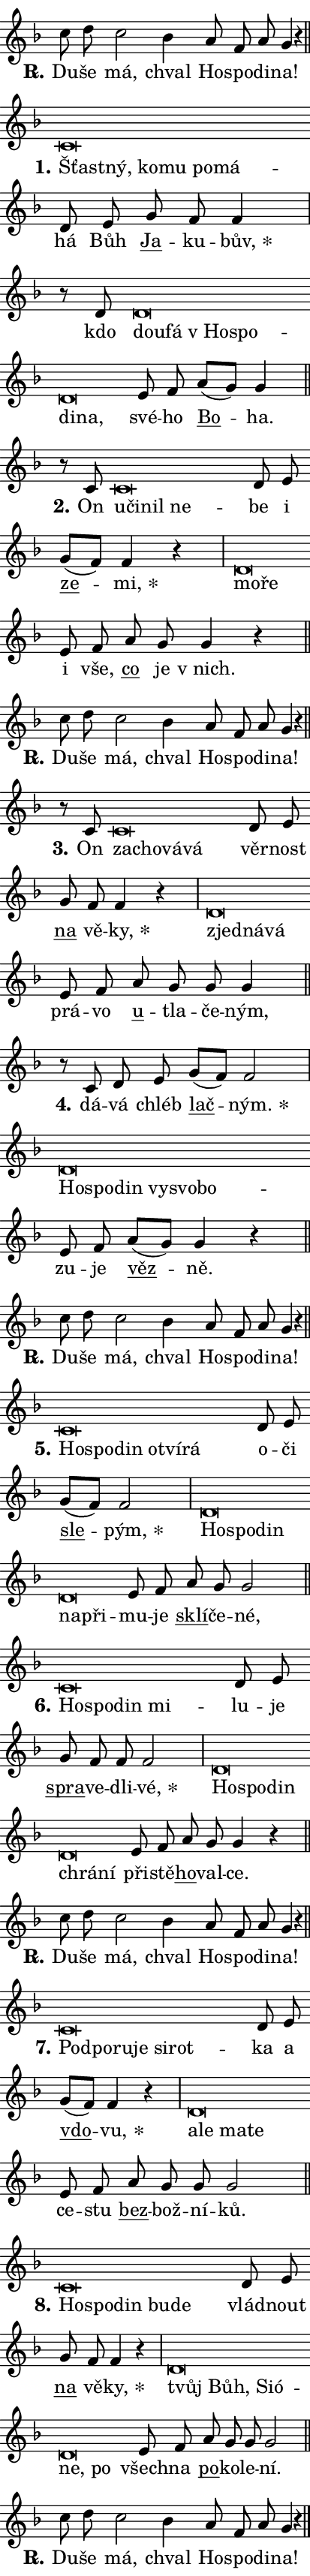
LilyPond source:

\version "2.22.1"
\header { tagline = "" }
\paper {
  indent = 0\cm
  top-margin = 0\cm
  right-margin = 0\cm
  bottom-margin = 0\cm
  left-margin = 0\cm
  paper-width = 7\cm
  page-breaking = #ly:one-page-breaking
  system-system-spacing.basic-distance = #11
  score-system-spacing.basic-distance = #11
  ragged-last = ##f
}


%% Author: Thomas Morley
%% https://lists.gnu.org/archive/html/lilypond-user/2020-05/msg00002.html
#(define (line-position grob)
"Returns position of @var[grob} in current system:
   @code{'start}, if at first time-step
   @code{'end}, if at last time-step
   @code{'middle} otherwise
"
  (let* ((col (ly:item-get-column grob))
         (ln (ly:grob-object col 'left-neighbor))
         (rn (ly:grob-object col 'right-neighbor))
         (col-to-check-left (if (ly:grob? ln) ln col))
         (col-to-check-right (if (ly:grob? rn) rn col))
         (break-dir-left
           (and
             (ly:grob-property col-to-check-left 'non-musical #f)
             (ly:item-break-dir col-to-check-left)))
         (break-dir-right
           (and
             (ly:grob-property col-to-check-right 'non-musical #f)
             (ly:item-break-dir col-to-check-right))))
        (cond ((eqv? 1 break-dir-left) 'start)
              ((eqv? -1 break-dir-right) 'end)
              (else 'middle))))

#(define (tranparent-at-line-position vctor)
  (lambda (grob)
  "Relying on @code{line-position} select the relevant enry from @var{vctor}.
Used to determine transparency,"
    (case (line-position grob)
      ((end) (not (vector-ref vctor 0)))
      ((middle) (not (vector-ref vctor 1)))
      ((start) (not (vector-ref vctor 2))))))

noteHeadBreakVisibility =
#(define-music-function (break-visibility)(vector?)
"Makes @code{NoteHead}s transparent relying on @var{break-visibility}"
#{
  \override NoteHead.transparent =
    #(tranparent-at-line-position break-visibility)
#})

#(define delete-ledgers-for-transparent-note-heads
  (lambda (grob)
    "Reads whether a @code{NoteHead} is transparent.
If so this @code{NoteHead} is removed from @code{'note-heads} from
@var{grob}, which is supposed to be @code{LedgerLineSpanner}.
As a result ledgers are not printed for this @code{NoteHead}"
    (let* ((nhds-array (ly:grob-object grob 'note-heads))
           (nhds-list
             (if (ly:grob-array? nhds-array)
                 (ly:grob-array->list nhds-array)
                 '()))
           ;; Relies on the transparent-property being done before
           ;; Staff.LedgerLineSpanner.after-line-breaking is executed.
           ;; This is fragile ...
           (to-keep
             (remove
               (lambda (nhd)
                 (ly:grob-property nhd 'transparent #f))
               nhds-list)))
      ;; TODO find a better method to iterate over grob-arrays, similiar
      ;; to filter/remove etc for lists
      ;; For now rebuilt from scratch
      (set! (ly:grob-object grob 'note-heads)  '())
      (for-each
        (lambda (nhd)
          (ly:pointer-group-interface::add-grob grob 'note-heads nhd))
        to-keep))))

hideNotes = {
  \noteHeadBreakVisibility #begin-of-line-visible
}
unHideNotes = {
  \noteHeadBreakVisibility #all-visible
}

% work-around for resetting accidentals
% https://lilypond.org/doc/v2.23/Documentation/notation/displaying-rhythms#unmetered-music
cadenzaMeasure = {
  \cadenzaOff
  \partial 1024 s1024
  \cadenzaOn
}

#(define-markup-command (accent layout props text) (markup?)
  "Underline accented syllable"
  (interpret-markup layout props
    #{\markup \override #'(offset . 4.3) \underline { #text }#}))

responsum = \markup \concat {
  "R" \hspace #-1.05 \path #0.1 #'((moveto 0 0.07) (lineto 0.9 0.8)) \hspace #0.05 "."
}

\layout {
    \context {
        \Staff
        \remove "Time_signature_engraver"
        \override LedgerLineSpanner.after-line-breaking = #delete-ledgers-for-transparent-note-heads
    }
    \context {
        \Voice {
            \override NoteHead.output-attributes = #'((class . "notehead"))
            \override Hairpin.height = #0.55
        }
    }
    \context {
        \Lyrics {
            \override StanzaNumber.output-attributes = #'((class . "stanzanumber"))
            \override LyricSpace.minimum-distance = #0.9
            \override LyricText.font-name = #"TeX Gyre Schola"
            \override LyricText.font-size = 1
            \override StanzaNumber.font-name = #"TeX Gyre Schola Bold"
            \override StanzaNumber.font-size = 1
        }
    }
}

% magnetic-lyrics.ily
%
%   written by
%     Jean Abou Samra <jean@abou-samra.fr>
%     Werner Lemberg <wl@gnu.org>
%
%   adapted by
%     Jiri Hon <jiri.hon@gmail.com>
%
% Version 2022-Apr-15

% https://www.mail-archive.com/lilypond-user@gnu.org/msg149350.html

#(define (Left_hyphen_pointer_engraver context)
   "Collect syllable-hyphen-syllable occurrences in lyrics and store
them in properties.  This engraver only looks to the left.  For
example, if the lyrics input is @code{foo -- bar}, it does the
following.

@itemize @bullet
@item
Set the @code{text} property of the @code{LyricHyphen} grob between
@q{foo} and @q{bar} to @code{foo}.

@item
Set the @code{left-hyphen} property of the @code{LyricText} grob with
text @q{foo} to the @code{LyricHyphen} grob between @q{foo} and
@q{bar}.
@end itemize

Use this auxiliary engraver in combination with the
@code{lyric-@/text::@/apply-@/magnetic-@/offset!} hook."
   (let ((hyphen #f)
         (text #f))
     (make-engraver
      (acknowledgers
       ((lyric-syllable-interface engraver grob source-engraver)
        (set! text grob)))
      (end-acknowledgers
       ((lyric-hyphen-interface engraver grob source-engraver)
        ;(when (not (grob::has-interface grob 'lyric-space-interface))
          (set! hyphen grob)));)
      ((stop-translation-timestep engraver)
       (when (and text hyphen)
         (ly:grob-set-object! text 'left-hyphen hyphen))
       (set! text #f)
       (set! hyphen #f)))))

#(define (lyric-text::apply-magnetic-offset! grob)
   "If the space between two syllables is less than the value in
property @code{LyricText@/.details@/.squash-threshold}, move the right
syllable to the left so that it gets concatenated with the left
syllable.

Use this function as a hook for
@code{LyricText@/.after-@/line-@/breaking} if the
@code{Left_@/hyphen_@/pointer_@/engraver} is active."
   (let ((hyphen (ly:grob-object grob 'left-hyphen #f)))
     (when hyphen
       (let ((left-text (ly:spanner-bound hyphen LEFT)))
         (when (grob::has-interface left-text 'lyric-syllable-interface)
           (let* ((common (ly:grob-common-refpoint grob left-text X))
                  (this-x-ext (ly:grob-extent grob common X))
                  (left-x-ext
                   (begin
                     ;; Trigger magnetism for left-text.
                     (ly:grob-property left-text 'after-line-breaking)
                     (ly:grob-extent left-text common X)))
                  ;; `delta` is the gap width between two syllables.
                  (delta (- (interval-start this-x-ext)
                            (interval-end left-x-ext)))
                  (details (ly:grob-property grob 'details))
                  (threshold (assoc-get 'squash-threshold details 0.2)))
             (when (< delta threshold)
               (let* (;; We have to manipulate the input text so that
                      ;; ligatures crossing syllable boundaries are not
                      ;; disabled.  For languages based on the Latin
                      ;; script this is essentially a beautification.
                      ;; However, for non-Western scripts it can be a
                      ;; necessity.
                      (lt (ly:grob-property left-text 'text))
                      (rt (ly:grob-property grob 'text))
                      (is-space (grob::has-interface hyphen 'lyric-space-interface))
                      (space (if is-space " " ""))
                      (space-markup (grob-interpret-markup grob " "))
                      (space-size (interval-length (ly:stencil-extent space-markup X)))
                      (extra-delta (if is-space space-size 0))
                      ;; Append new syllable.
                      (ltrt-space (if (and (string? lt) (string? rt))
                                (string-append lt space rt)
                                (make-concat-markup (list lt space rt))))
                      ;; Right-align `ltrt` to the right side.
                      (ltrt-space-markup (grob-interpret-markup
                               grob
                               (make-translate-markup
                                (cons (interval-length this-x-ext) 0)
                                (make-right-align-markup ltrt-space)))))
                 (begin
                   ;; Don't print `left-text`.
                   (ly:grob-set-property! left-text 'stencil #f)
                   ;; Set text and stencil (which holds all collected
                   ;; syllables so far) and shift it to the left.
                   (ly:grob-set-property! grob 'text ltrt-space)
                   (ly:grob-set-property! grob 'stencil ltrt-space-markup)
                   (ly:grob-translate-axis! grob (- (- delta extra-delta)) X))))))))))


#(define (lyric-hyphen::displace-bounds-first grob)
   ;; Make very sure this callback isn't triggered too early.
   (let ((left (ly:spanner-bound grob LEFT))
         (right (ly:spanner-bound grob RIGHT)))
     (ly:grob-property left 'after-line-breaking)
     (ly:grob-property right 'after-line-breaking)
     (ly:lyric-hyphen::print grob)))

squashThreshold = #0.4

\layout {
  \context {
    \Lyrics
    \consists #Left_hyphen_pointer_engraver
    \override LyricText.after-line-breaking =
      #lyric-text::apply-magnetic-offset!
    \override LyricHyphen.stencil = #lyric-hyphen::displace-bounds-first
    \override LyricText.details.squash-threshold = \squashThreshold
    \override LyricHyphen.minimum-distance = 0
    \override LyricHyphen.minimum-length = \squashThreshold
  }
}

squash = \override LyricText.details.squash-threshold = 9999
unSquash = \override LyricText.details.squash-threshold = \squashThreshold

left = \override LyricText.self-alignment-X = #LEFT
unLeft = \revert LyricText.self-alignment-X

starOffset = #(lambda (grob) 
                (let ((x_offset (ly:self-alignment-interface::aligned-on-x-parent grob)))
                  (if (= x_offset 0) 0 (+ x_offset 1.2))))

star = #(define-music-function (syllable)(string?)
"Append star separator at the end of a syllable"
#{
  \once \override LyricText.X-offset = #starOffset
  \lyricmode { \markup {
    #syllable
    \override #'((font-name . "TeX Gyre Schola Bold")) \hspace #0.2 \lower #0.65 \larger "*"
  } }
#})

starAccent = #(define-music-function (syllable)(string?)
"Append star separator at the end of a syllable and make accent"
#{
  \once \override LyricText.X-offset = #starOffset
  \lyricmode { \markup {
    \accent #syllable
    \override #'((font-name . "TeX Gyre Schola Bold")) \hspace #0.2 \lower #0.65 \larger "*"
  } }
#})

breath = #(define-music-function (syllable)(string?)
"Append breathing indicator at the end of a syllable"
#{
  \lyricmode { \markup { #syllable "+" } }
#})

optionalBreath = #(define-music-function (syllable)(string?)
"Append optional breathing indicator at the end of a syllable"
#{
  \lyricmode { \markup { #syllable "(+)" } }
#})


\score {
    <<
        \new Voice = "melody" { \cadenzaOn \key f \major \relative { c''8 d c2 bes4 a8 f a g4 r \cadenzaMeasure \bar "||" \break }
\relative { c'\breve*1/16 \hideNotes \breve*1/16 \bar "" \breve*1/16 \bar "" \breve*1/16 \bar "" \breve*1/16 \breve*1/16 \bar "" \unHideNotes d8 e \bar "" g f f4 \cadenzaMeasure \bar "|" r8 d8 d\breve*1/16 \hideNotes \breve*1/16 \bar "" \breve*1/16 \bar "" \breve*1/16 \bar "" \breve*1/16 \breve*1/16 \bar "" \unHideNotes e8 f \bar "" a[( g)] g4 \cadenzaMeasure \bar "||" \break }
\relative { r8 c'8 c\breve*1/16 \hideNotes \breve*1/16 \bar "" \breve*1/16 \breve*1/16 \bar "" \unHideNotes d8 e \bar "" g[( f)] f4 r \cadenzaMeasure \bar "|" d\breve*1/16 \hideNotes \breve*1/16 \bar "" \unHideNotes e8 f \bar "" a g g4 r \cadenzaMeasure \bar "||" \break }
\relative { c''8 d c2 bes4 a8 f a g4 r \cadenzaMeasure \bar "||" \break }
\relative { r8 c'8 c\breve*1/16 \hideNotes \breve*1/16 \bar "" \breve*1/16 \breve*1/16 \bar "" \unHideNotes d8 e \bar "" g f f4 r \cadenzaMeasure \bar "|" d\breve*1/16 \hideNotes \breve*1/16 \breve*1/16 \bar "" \unHideNotes e8 f \bar "" a g g g4 \cadenzaMeasure \bar "||" \break }
\relative { r8 c' d8 e \bar "" g[( f)] f2 \cadenzaMeasure \bar "|" d\breve*1/16 \hideNotes \breve*1/16 \bar "" \breve*1/16 \bar "" \breve*1/16 \bar "" \breve*1/16 \breve*1/16 \bar "" \unHideNotes e8 f \bar "" a[( g)] g4 r \cadenzaMeasure \bar "||" \break }
\relative { c''8 d c2 bes4 a8 f a g4 r \cadenzaMeasure \bar "||" \break }
\relative { c'\breve*1/16 \hideNotes \breve*1/16 \bar "" \breve*1/16 \bar "" \breve*1/16 \bar "" \breve*1/16 \breve*1/16 \bar "" \unHideNotes d8 e \bar "" g[( f)] f2 \cadenzaMeasure \bar "|" d\breve*1/16 \hideNotes \breve*1/16 \bar "" \breve*1/16 \bar "" \breve*1/16 \breve*1/16 \bar "" \unHideNotes e8 f \bar "" a g g2 \cadenzaMeasure \bar "||" \break }
\relative { c'\breve*1/16 \hideNotes \breve*1/16 \bar "" \breve*1/16 \breve*1/16 \bar "" \unHideNotes d8 e \bar "" g f f f2 \cadenzaMeasure \bar "|" d\breve*1/16 \hideNotes \breve*1/16 \bar "" \breve*1/16 \bar "" \breve*1/16 \breve*1/16 \bar "" \unHideNotes e8 f \bar "" a g g4 r \cadenzaMeasure \bar "||" \break }
\relative { c''8 d c2 bes4 a8 f a g4 r \cadenzaMeasure \bar "||" \break }
\relative { c'\breve*1/16 \hideNotes \breve*1/16 \bar "" \breve*1/16 \bar "" \breve*1/16 \bar "" \breve*1/16 \breve*1/16 \bar "" \unHideNotes d8 e \bar "" g[( f)] f4 r \cadenzaMeasure \bar "|" d\breve*1/16 \hideNotes \breve*1/16 \bar "" \breve*1/16 \breve*1/16 \bar "" \unHideNotes e8 f \bar "" a g g g2 \cadenzaMeasure \bar "||" \break }
\relative { c'\breve*1/16 \hideNotes \breve*1/16 \bar "" \breve*1/16 \bar "" \breve*1/16 \breve*1/16 \bar "" \unHideNotes d8 e \bar "" g f f4 r \cadenzaMeasure \bar "|" d\breve*1/16 \hideNotes \breve*1/16 \bar "" \breve*1/16 \bar "" \breve*1/16 \bar "" \breve*1/16 \breve*1/16 \bar "" \unHideNotes e8 f \bar "" a g g g2 \cadenzaMeasure \bar "||" \break }
\relative { c''8 d c2 bes4 a8 f a g4 r \cadenzaMeasure \bar "||" \break } \bar "|." }
        \new Lyrics \lyricsto "melody" { \lyricmode { \set stanza = \responsum
Du -- še má, chval Ho -- spo -- di -- na!
\set stanza = "1."
\left Šťast -- \squash ný, ko -- mu po -- má -- \unLeft \unSquash há Bůh \markup \accent Ja -- ku -- \star bův, kdo \left dou -- \squash fá "v Ho" -- spo -- di -- na, \unLeft \unSquash své -- ho \markup \accent Bo -- ha.
\set stanza = "2."
On \left u -- \squash či -- nil ne -- \unLeft \unSquash be i \markup \accent ze -- \star mi, \left mo -- \squash ře \unLeft \unSquash i vše, \markup \accent co je "v nich."
\set stanza = \responsum
Du -- še má, chval Ho -- spo -- di -- na!
\set stanza = "3."
On \left za -- \squash cho -- vá -- vá \unLeft \unSquash věr -- nost \markup \accent na vě -- \star ky, \left zjed -- \squash ná -- vá \unLeft \unSquash prá -- vo \markup \accent u -- tla -- če -- ným,
\set stanza = "4."
dá -- vá chléb \markup \accent lač -- \star ným. \left Ho -- \squash spo -- din vy -- svo -- bo -- \unLeft \unSquash zu -- je \markup \accent věz -- ně.
\set stanza = \responsum
Du -- še má, chval Ho -- spo -- di -- na!
\set stanza = "5."
\left Ho -- \squash spo -- din o -- tví -- rá \unLeft \unSquash o -- či \markup \accent sle -- \star pým, \left Ho -- \squash spo -- din na -- při -- \unLeft \unSquash mu -- je \markup \accent sklí -- če -- né,
\set stanza = "6."
\left Ho -- \squash spo -- din mi -- \unLeft \unSquash lu -- je \markup \accent spra -- ve -- dli -- \star vé, \left Ho -- \squash spo -- din chrá -- ní \unLeft \unSquash při -- stě -- \markup \accent ho -- val -- ce.
\set stanza = \responsum
Du -- še má, chval Ho -- spo -- di -- na!
\set stanza = "7."
\left Pod -- \squash po -- ru -- je si -- rot -- \unLeft \unSquash ka a \markup \accent vdo -- \star vu, \left a -- \squash le ma -- te \unLeft \unSquash ce -- stu \markup \accent bez -- bož -- ní -- ků.
\set stanza = "8."
\left Ho -- \squash spo -- din bu -- de \unLeft \unSquash vlád -- nout \markup \accent na vě -- \star ky, \left tvůj \squash Bůh, Si -- ó -- ne, po \unLeft \unSquash všech -- na \markup \accent po -- ko -- le -- ní.
\set stanza = \responsum
Du -- še má, chval Ho -- spo -- di -- na! } }
    >>
    \layout {}
}
